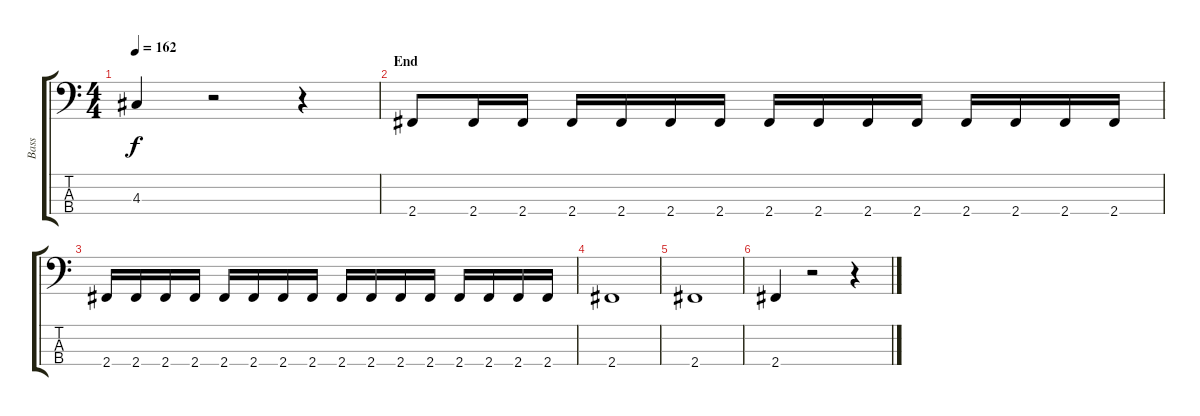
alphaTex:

\track ("Bass" "Bass") {instrument electricbassfinger}
\staff {score tabs}
\tuning (G2 D2 A1 E1) {hide}
\ts (4 4)
\tempo 162
\clef f4
\ks c
4.3.4{dy f} r.2 r.4 |
\section ("" "End")
2.4.8 2.4.16 2.4.16 2.4.16 2.4.16 2.4.16 2.4.16 2.4.16 2.4.16 2.4.16 2.4.16 2.4.16 2.4.16 2.4.16 2.4.16 |
2.4.16 2.4.16 2.4.16 2.4.16 2.4.16 2.4.16 2.4.16 2.4.16 2.4.16 2.4.16 2.4.16 2.4.16 2.4.16 2.4.16 2.4.16 2.4.16 |
2.4.1 |
2.4.1 |
2.4.4 r.2 r.4
